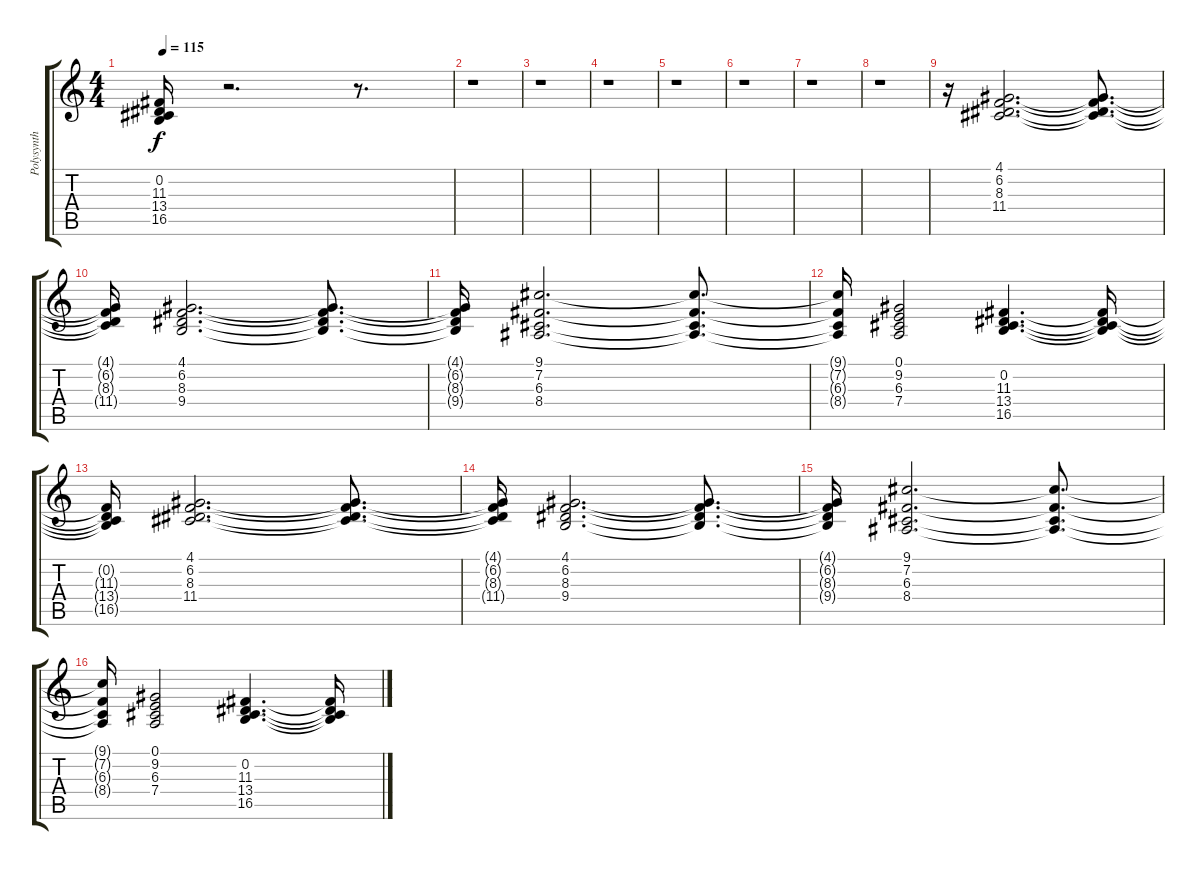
\track ("Polysynth (echo)" "Polysynth ") {instrument pad3polysynth}
\staff {score tabs}
\tuning (E4 B3 G3 D3 A2 E2) {hide}
\ts (4 4)
\tempo 115
\clef g2
\ks c
(0.2{t} 11.3{t} 13.4{t} 16.5{t}).16{dy f} r.2{d} r.8{d} |
r.1 |
r.1 |
r.1 |
r.1 |
r.1 |
r.1 |
r.1 |
r.16 (4.1 6.2 8.3 11.4).2{d} (4.1{t} 6.2{t} 8.3{t} 11.4{t}).8{d} |
(4.1{t} 6.2{t} 8.3{t} 11.4{t}).16 (4.1 6.2 8.3 9.4).2{d} (4.1{t} 6.2{t} 8.3{t} 9.4{t}).8{d} |
(4.1{t} 6.2{t} 8.3{t} 9.4{t}).16 (9.1 7.2 6.3 8.4).2{d} (9.1{t} 7.2{t} 6.3{t} 8.4{t}).8{d} |
(9.1{t} 7.2{t} 6.3{t} 8.4{t}).16 (0.1 9.2 6.3 7.4).2 (0.2 11.3 13.4 16.5).4{d} (0.2{t} 11.3{t} 13.4{t} 16.5{t}).16 |
(0.2{t} 11.3{t} 13.4{t} 16.5{t}).16 (4.1 6.2 8.3 11.4).2{d} (4.1{t} 6.2{t} 8.3{t} 11.4{t}).8{d} |
(4.1{t} 6.2{t} 8.3{t} 11.4{t}).16 (4.1 6.2 8.3 9.4).2{d} (4.1{t} 6.2{t} 8.3{t} 9.4{t}).8{d} |
(4.1{t} 6.2{t} 8.3{t} 9.4{t}).16 (9.1 7.2 6.3 8.4).2{d} (9.1{t} 7.2{t} 6.3{t} 8.4{t}).8{d} |
(9.1{t} 7.2{t} 6.3{t} 8.4{t}).16 (0.1 9.2 6.3 7.4).2 (0.2 11.3 13.4 16.5).4{d} (0.2{t} 11.3{t} 13.4{t} 16.5{t}).16
